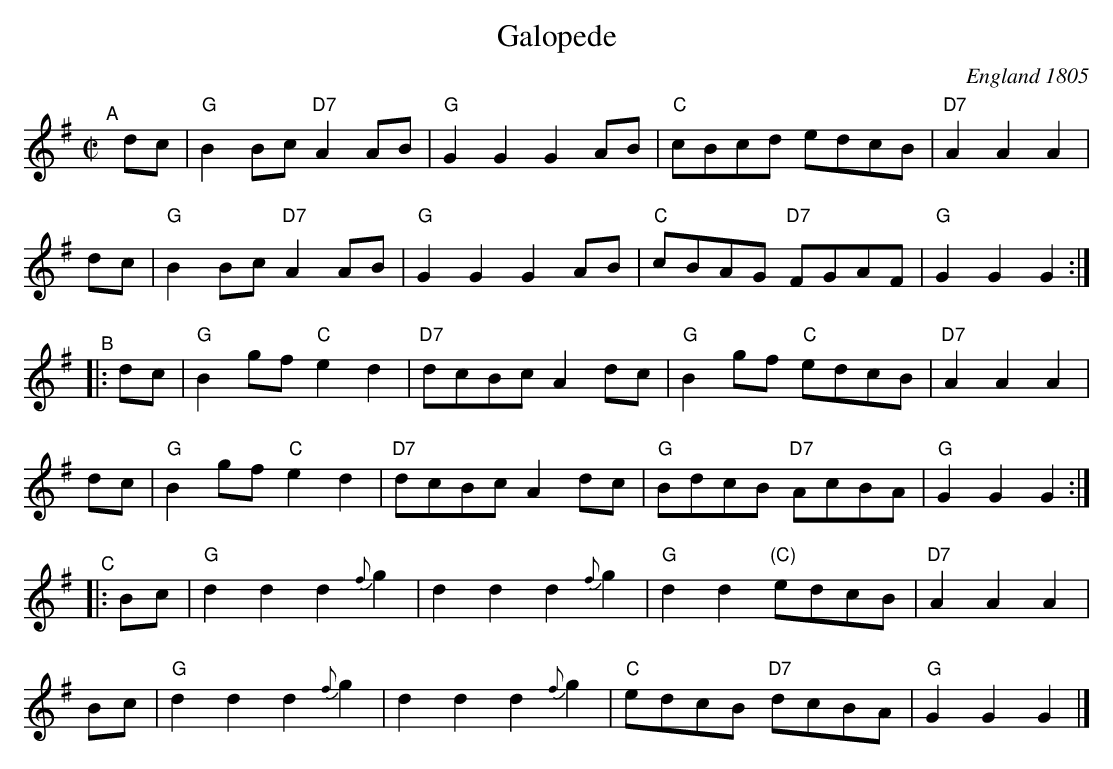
X:1
T: Galopede
O: England 1805
M: C|
L: 1/8
K: G
"^A"[|] \
dc | "G"B2Bc "D7"A2AB | "G"G2G2 G2AB | "C"cBcd     edcB |"D7"A2A2 A2 |
dc | "G"B2Bc "D7"A2AB | "G"G2G2 G2AB | "C"cBAG "D7"FGAF | "G"G2G2 G2 :|
"^B"|: \
dc | "G"B2gf  "C"e2d2 |"D7"dcBc A2dc | "G"B2gf  "C"edcB |"D7"A2A2 A2 |
dc | "G"B2gf  "C"e2d2 |"D7"dcBc A2dc | "G"BdcB "D7"AcBA | "G"G2G2 G2 :|
"^C"|: \
Bc | "G"d2d2 d2{f}g2 | d2d2 d2{f}g2 | "G"d2d2 "(C)"edcB |"D7"A2A2 A2 |
Bc | "G"d2d2 d2{f}g2 | d2d2 d2{f}g2 | "C"edcB  "D7"dcBA | "G"G2G2 G2 |]
